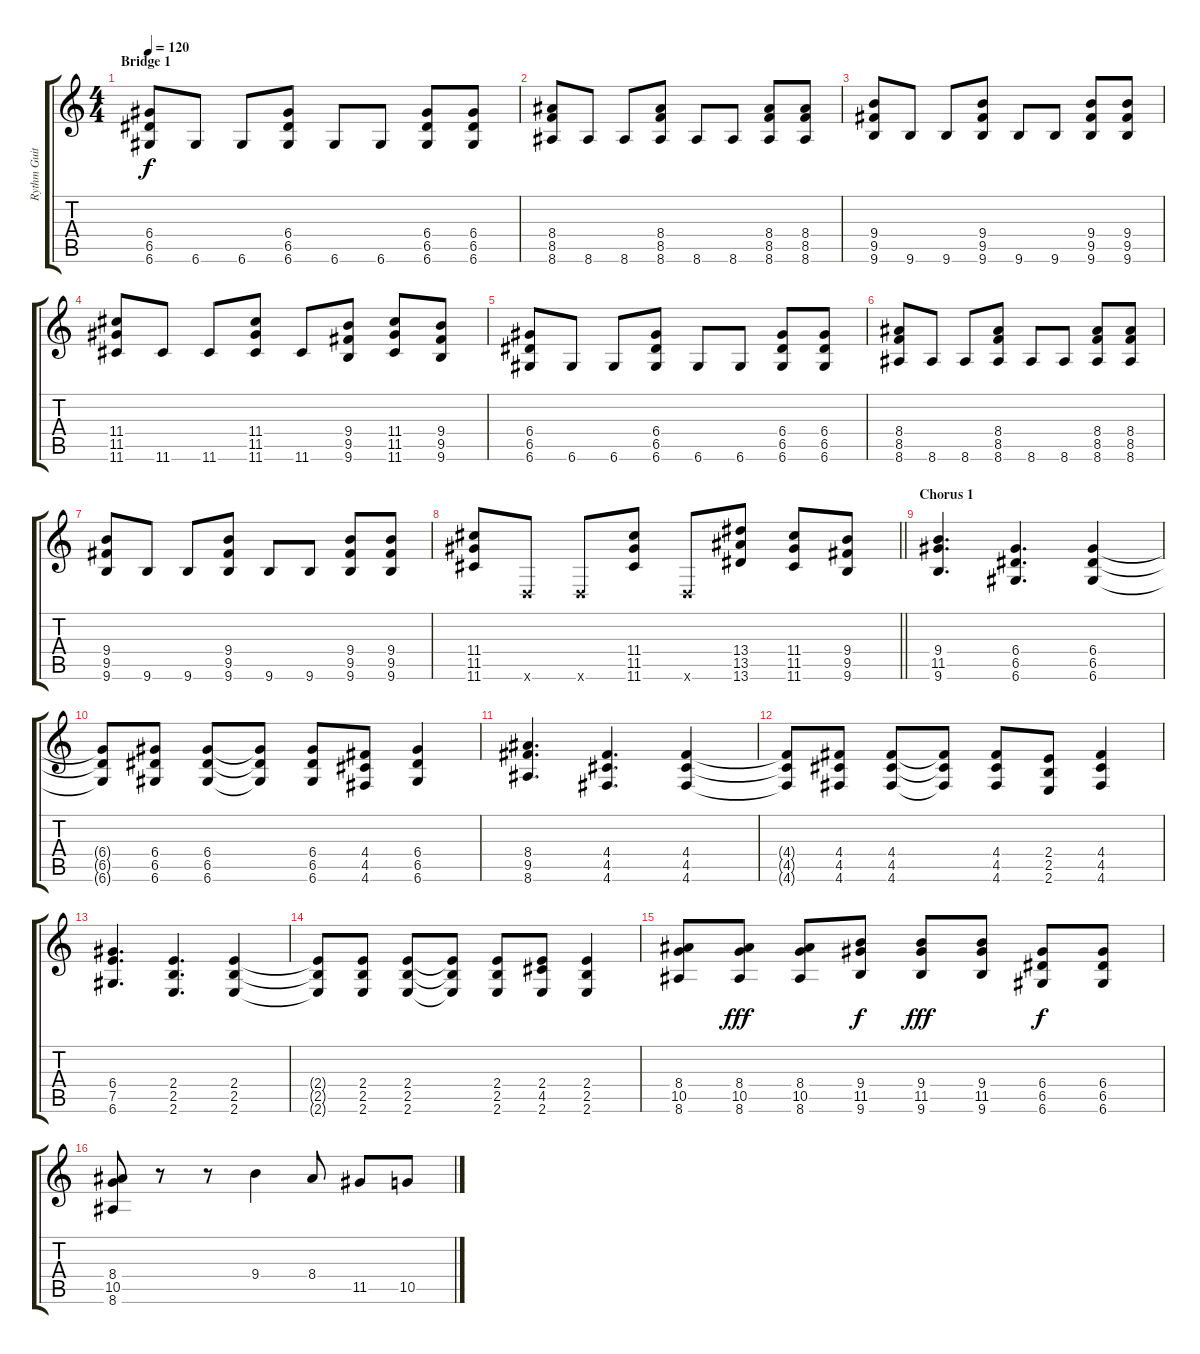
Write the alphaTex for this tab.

\track ("Rythm Guitar (Andy)" "Rythm Guit") {instrument overdrivenguitar bank 29}
\staff {score tabs}
\tuning (E4 B3 G3 D3 A2 D2) {hide}
\ts (4 4)
\section ("" "Bridge 1")
\tempo 120
\clef g2
\ks c
(6.4 6.5 6.6).8{dy f} 6.6.8 6.6.8 (6.4 6.5 6.6).8 6.6.8 6.6.8 (6.4 6.5 6.6).8 (6.4 6.5 6.6).8 |
(8.4 8.5 8.6).8 8.6.8 8.6.8 (8.4 8.5 8.6).8 8.6.8 8.6.8 (8.4 8.5 8.6).8 (8.4 8.5 8.6).8 |
(9.4 9.5 9.6).8 9.6.8 9.6.8 (9.4 9.5 9.6).8 9.6.8 9.6.8 (9.4 9.5 9.6).8 (9.4 9.5 9.6).8 |
(11.4 11.5 11.6).8 11.6.8 11.6.8 (11.4 11.5 11.6).8 11.6.8 (9.4 9.5 9.6).8 (11.4 11.5 11.6).8 (9.4 9.5 9.6).8 |
(6.4 6.5 6.6).8 6.6.8 6.6.8 (6.4 6.5 6.6).8 6.6.8 6.6.8 (6.4 6.5 6.6).8 (6.4 6.5 6.6).8 |
(8.4 8.5 8.6).8 8.6.8 8.6.8 (8.4 8.5 8.6).8 8.6.8 8.6.8 (8.4 8.5 8.6).8 (8.4 8.5 8.6).8 |
(9.4 9.5 9.6).8 9.6.8 9.6.8 (9.4 9.5 9.6).8 9.6.8 9.6.8 (9.4 9.5 9.6).8 (9.4 9.5 9.6).8 |
\barLineRight lightlight
(11.4 11.5 11.6).8 0.6{x}.8 0.6{x}.8 (11.4 11.5 11.6).8 0.6{x}.8 (13.4 13.5 13.6).8 (11.4 11.5 11.6).8 (9.4 9.5 9.6).8 |
\section ("" "Chorus 1")
(9.4 11.5 9.6).4{d} (6.4 6.5 6.6).4{d} (6.4 6.5 6.6).4 |
(6.4{t} 6.5{t} 6.6{t}).8 (6.4 6.5 6.6).8 (6.4 6.5 6.6).8 (6.4{t} 6.5{t} 6.6{t}).8 (6.4 6.5 6.6).8 (4.4 4.5 4.6).8 (6.4 6.5 6.6).4 |
(8.4 9.5 8.6).4{d} (4.4 4.5 4.6).4{d} (4.4 4.5 4.6).4 |
(4.4{t} 4.5{t} 4.6{t}).8 (4.4 4.5 4.6).8 (4.4 4.5 4.6).8 (4.4{t} 4.5{t} 4.6{t}).8 (4.4 4.5 4.6).8 (2.4 2.5 2.6).8 (4.4 4.5 4.6).4 |
(6.4 7.5 6.6).4{d} (2.4 2.5 2.6).4{d} (2.4 2.5 2.6).4 |
(2.4{t} 2.5{t} 2.6{t}).8 (2.4 2.5 2.6).8 (2.4 2.5 2.6).8 (2.4{t} 2.5{t} 2.6{t}).8 (2.4 2.5 2.6).8 (2.4 4.5 2.6).8 (2.4 2.5 2.6).4 |
(8.4 10.5 8.6).8 (8.4 10.5 8.6).8{dy fff} (8.4 10.5 8.6).8 (9.4 11.5 9.6).8{dy f} (9.4 11.5 9.6).8{dy fff} (9.4 11.5 9.6).8 (6.4 6.5 6.6).8{dy f} (6.4 6.5 6.6).8 |
(8.4 10.5 8.6).8 r.8 r.8 9.4.4 8.4.8 11.5.8 10.5.8
